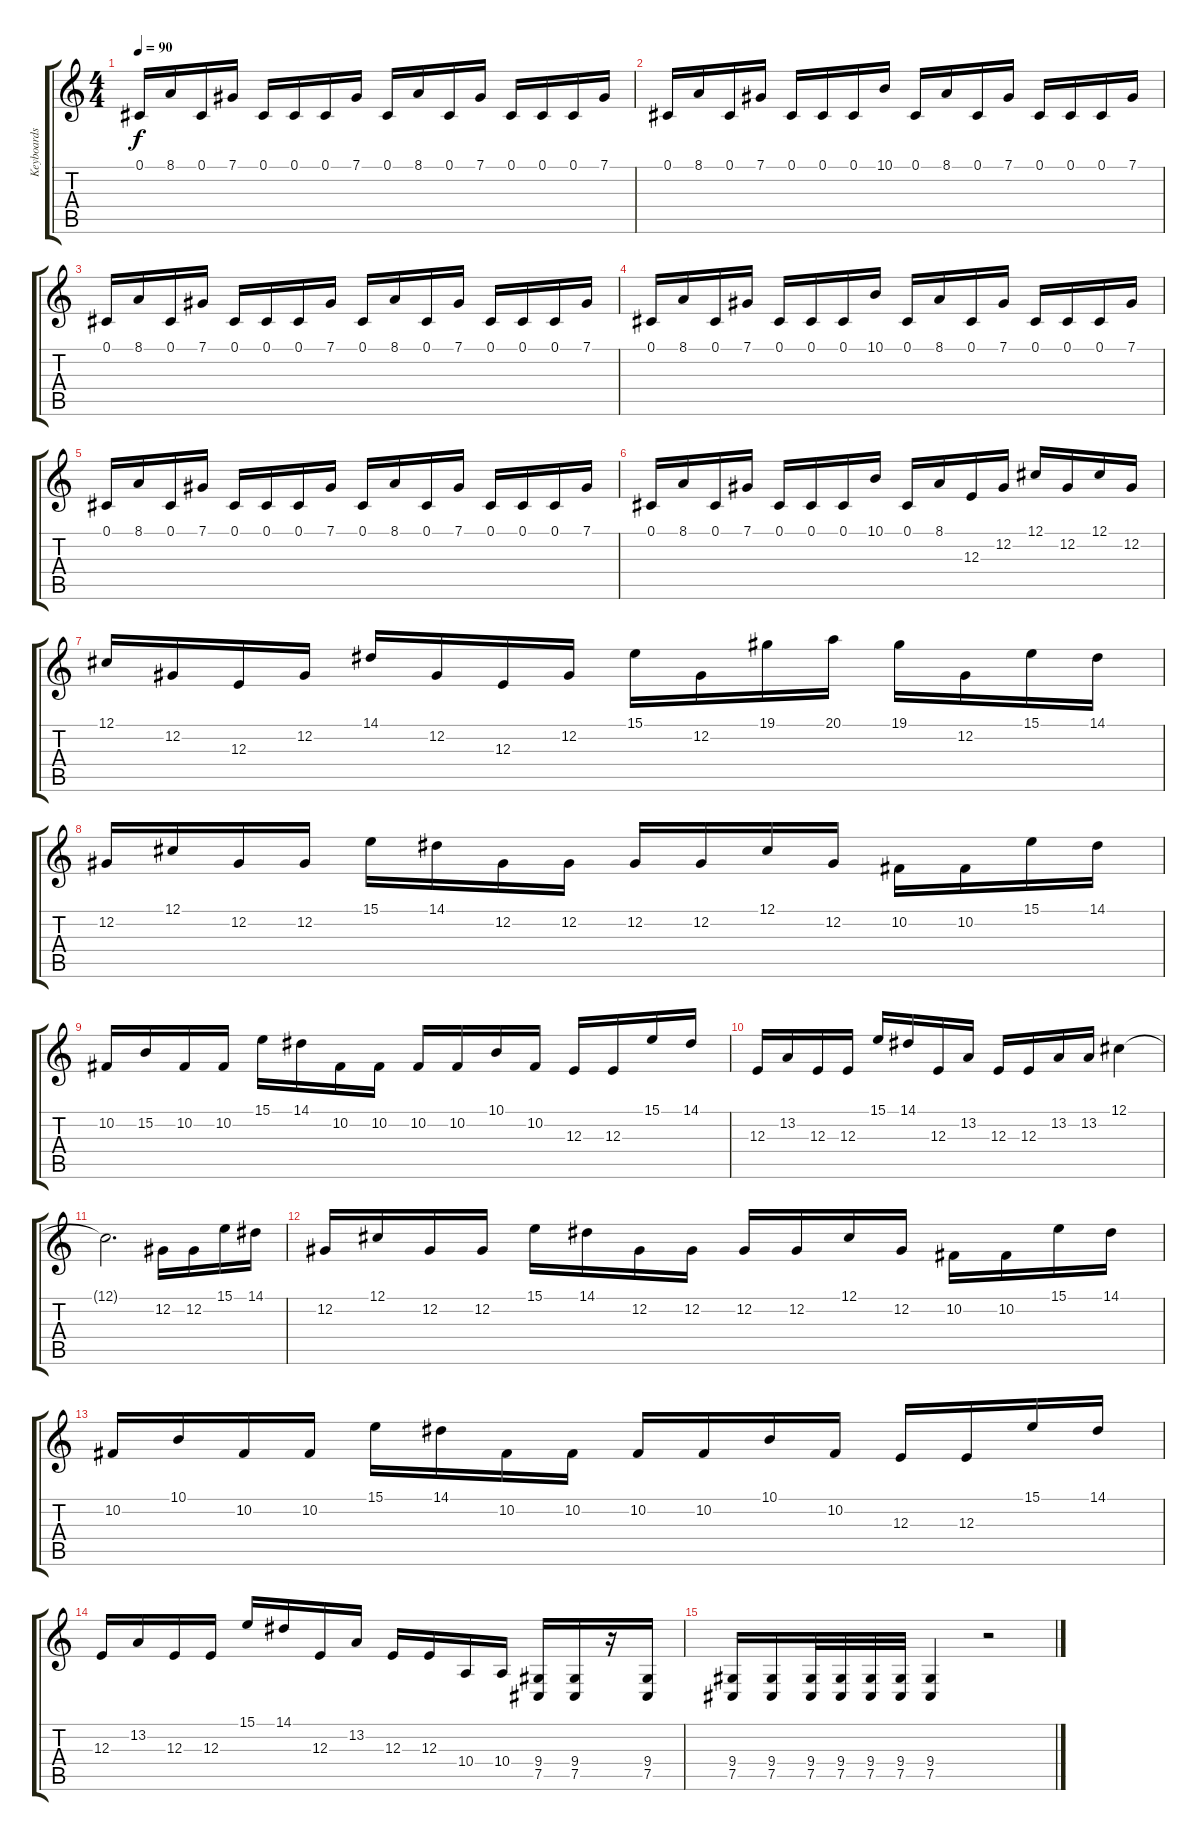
\track ("Keyboards" "Keyboards") {instrument pad3polysynth}
\staff {score tabs}
\tuning (Db4 Ab3 E3 B2 Gb2 Db2) {hide}
\ts (4 4)
\tempo 90
\clef g2
\ks c
0.1.16{dy f} 8.1.16 0.1.16 7.1.16 0.1.16 0.1.16 0.1.16 7.1.16 0.1.16 8.1.16 0.1.16 7.1.16 0.1.16 0.1.16 0.1.16 7.1.16 |
0.1.16 8.1.16 0.1.16 7.1.16 0.1.16 0.1.16 0.1.16 10.1.16 0.1.16 8.1.16 0.1.16 7.1.16 0.1.16 0.1.16 0.1.16 7.1.16 |
0.1.16 8.1.16 0.1.16 7.1.16 0.1.16 0.1.16 0.1.16 7.1.16 0.1.16 8.1.16 0.1.16 7.1.16 0.1.16 0.1.16 0.1.16 7.1.16 |
0.1.16 8.1.16 0.1.16 7.1.16 0.1.16 0.1.16 0.1.16 10.1.16 0.1.16 8.1.16 0.1.16 7.1.16 0.1.16 0.1.16 0.1.16 7.1.16 |
0.1.16 8.1.16 0.1.16 7.1.16 0.1.16 0.1.16 0.1.16 7.1.16 0.1.16 8.1.16 0.1.16 7.1.16 0.1.16 0.1.16 0.1.16 7.1.16 |
0.1.16 8.1.16 0.1.16 7.1.16 0.1.16 0.1.16 0.1.16 10.1.16 0.1.16 8.1.16 12.3.16 12.2.16 12.1.16 12.2.16 12.1.16 12.2.16 |
12.1.16 12.2.16 12.3.16 12.2.16 14.1.16 12.2.16 12.3.16 12.2.16 15.1.16 12.2.16 19.1.16 20.1.16 19.1.16 12.2.16 15.1.16 14.1.16 |
12.2.16 12.1.16 12.2.16 12.2.16 15.1.16 14.1.16 12.2.16 12.2.16 12.2.16 12.2.16 12.1.16 12.2.16 10.2.16 10.2.16 15.1.16 14.1.16 |
10.2.16 15.2.16 10.2.16 10.2.16 15.1.16 14.1.16 10.2.16 10.2.16 10.2.16 10.2.16 10.1.16 10.2.16 12.3.16 12.3.16 15.1.16 14.1.16 |
12.3.16 13.2.16 12.3.16 12.3.16 15.1.16 14.1.16 12.3.16 13.2.16 12.3.16 12.3.16 13.2.16 13.2.16 12.1.4 |
12.1{t}.2{d} 12.2.16 12.2.16 15.1.16 14.1.16 |
12.2.16 12.1.16 12.2.16 12.2.16 15.1.16 14.1.16 12.2.16 12.2.16 12.2.16 12.2.16 12.1.16 12.2.16 10.2.16 10.2.16 15.1.16 14.1.16 |
10.2.16 10.1.16 10.2.16 10.2.16 15.1.16 14.1.16 10.2.16 10.2.16 10.2.16 10.2.16 10.1.16 10.2.16 12.3.16 12.3.16 15.1.16 14.1.16 |
12.3.16 13.2.16 12.3.16 12.3.16 15.1.16 14.1.16 12.3.16 13.2.16 12.3.16 12.3.16 10.4.16 10.4.16 (9.4 7.5).16 (9.4 7.5).16 r.16 (9.4 7.5).16 |
(9.4 7.5).16 (9.4 7.5).16 (9.4 7.5).32 (9.4 7.5).32 (9.4 7.5).32 (9.4 7.5).32 (9.4 7.5).4 r.2
